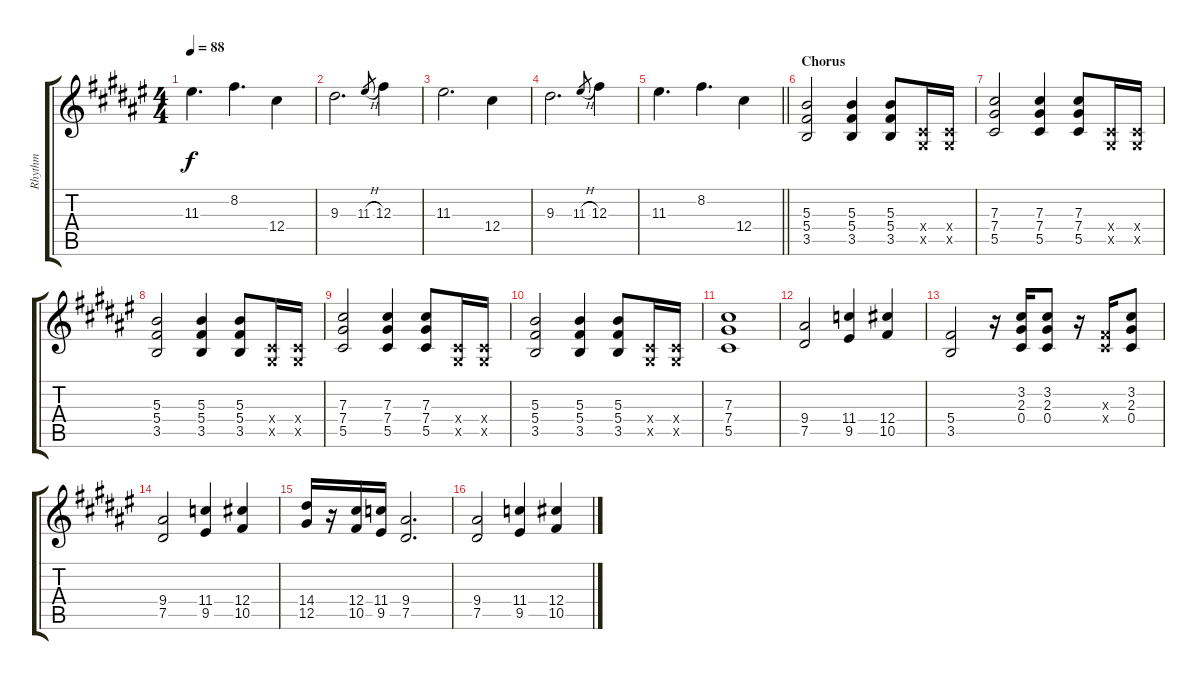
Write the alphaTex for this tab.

\track ("Rhythm" "Rhythm") {instrument overdrivenguitar}
\staff {score tabs}
\tuning (Eb4 Bb3 Gb3 Db3 Ab2 Eb2) {hide}
\ts (4 4)
\tempo 88
\clef g2
\ks f#
11.3.4{d dy f} 8.2.4{d} 12.4.4 |
9.3.2{d} 11.3{h}.8{gr} 12.3.4 |
11.3.2{d} 12.4.4 |
9.3.2{d} 11.3{h}.8{gr} 12.3.4 |
\barLineRight lightlight
11.3.4{d} 8.2.4{d} 12.4.4 |
\section ("" "Chorus")
(5.3 5.4 3.5).2{volume 13} (5.3 5.4 3.5).4 (5.3 5.4 3.5).8 (0.4{x} 0.5{x}).16 (0.4{x} 0.5{x}).16 |
(7.3 7.4 5.5).2 (7.3 7.4 5.5).4 (7.3 7.4 5.5).8 (0.4{x} 0.5{x}).16 (0.4{x} 0.5{x}).16 |
(5.3 5.4 3.5).2 (5.3 5.4 3.5).4 (5.3 5.4 3.5).8 (0.4{x} 0.5{x}).16 (0.4{x} 0.5{x}).16 |
(7.3 7.4 5.5).2 (7.3 7.4 5.5).4 (7.3 7.4 5.5).8 (0.4{x} 0.5{x}).16 (0.4{x} 0.5{x}).16 |
(5.3 5.4 3.5).2 (5.3 5.4 3.5).4 (5.3 5.4 3.5).8 (0.4{x} 0.5{x}).16 (0.4{x} 0.5{x}).16 |
(7.3 7.4 5.5).1 |
(9.4 7.5).2 (11.4 9.5).4 (12.4 10.5).4 |
(5.4 3.5).2 r.16 (3.2 2.3 0.4).16 (3.2 2.3 0.4).8 r.16 (0.3{x} 0.4{x}).16 (3.2 2.3 0.4).8 |
(9.4 7.5).2 (11.4 9.5).4 (12.4 10.5).4 |
(14.4 12.5).16 r.16 (12.4 10.5).16 (11.4 9.5).16 (9.4 7.5).2{d} |
(9.4 7.5).2 (11.4 9.5).4 (12.4 10.5).4
